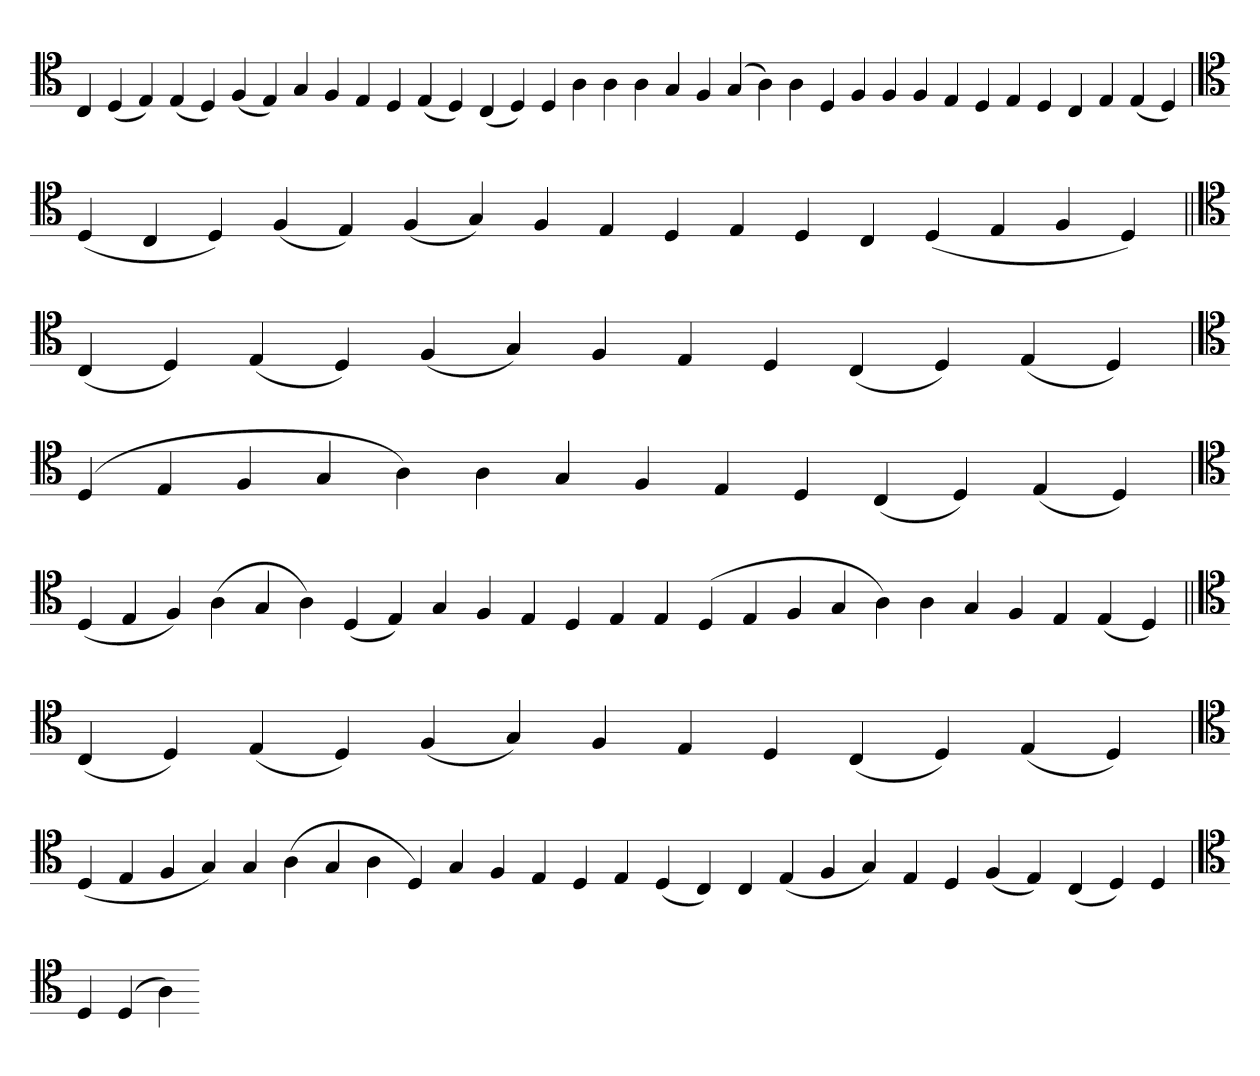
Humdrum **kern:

**kern
*part1
*staff1
*clefC4
=
4C
(4D
4E)
(4E
4D)
(4F
4E)
4G
4F
4E
4D
(4E
4D)
(4C
4D)
4D
4A
4A
4A
4G
4F
(4G
4A)
4A
4D
4F
4F
4F
4E
4D
4E
4D
4C
4E
(4E
4D)
=`
*clefC4
(4D
4C
4D)
(4F
4E)
(4F
4G)
4F
4E
4D
4E
4D
4C
(4D
4E
4F
4D)
=||
*clefC4
(4C
4D)
(4E
4D)
(4F
4G)
4F
4E
4D
(4C
4D)
(4E
4D)
='
*clefC4
(4D
4E
4F
4G
4A)
4A
4G
4F
4E
4D
(4C
4D)
(4E
4D)
=`
*clefC4
(4D
4E
4F)
(4A
4G
4A)
(4D
4E)
4G
4F
4E
4D
4E
4E
(4D
4E
4F
4G
4A)
4A
4G
4F
4E
(4E
4D)
=||
*clefC4
(4C
4D)
(4E
4D)
(4F
4G)
4F
4E
4D
(4C
4D)
(4E
4D)
=`
*clefC4
(4D
4E
4F
4G)
4G
(4A
4G
4A
4D)
4G
4F
4E
4D
4E
(4D
4C)
4C
(4E
4F
4G)
4E
4D
(4F
4E)
(4C
4D)
4D
='
*clefC4
4D
(4D
4A)
=-
*-
